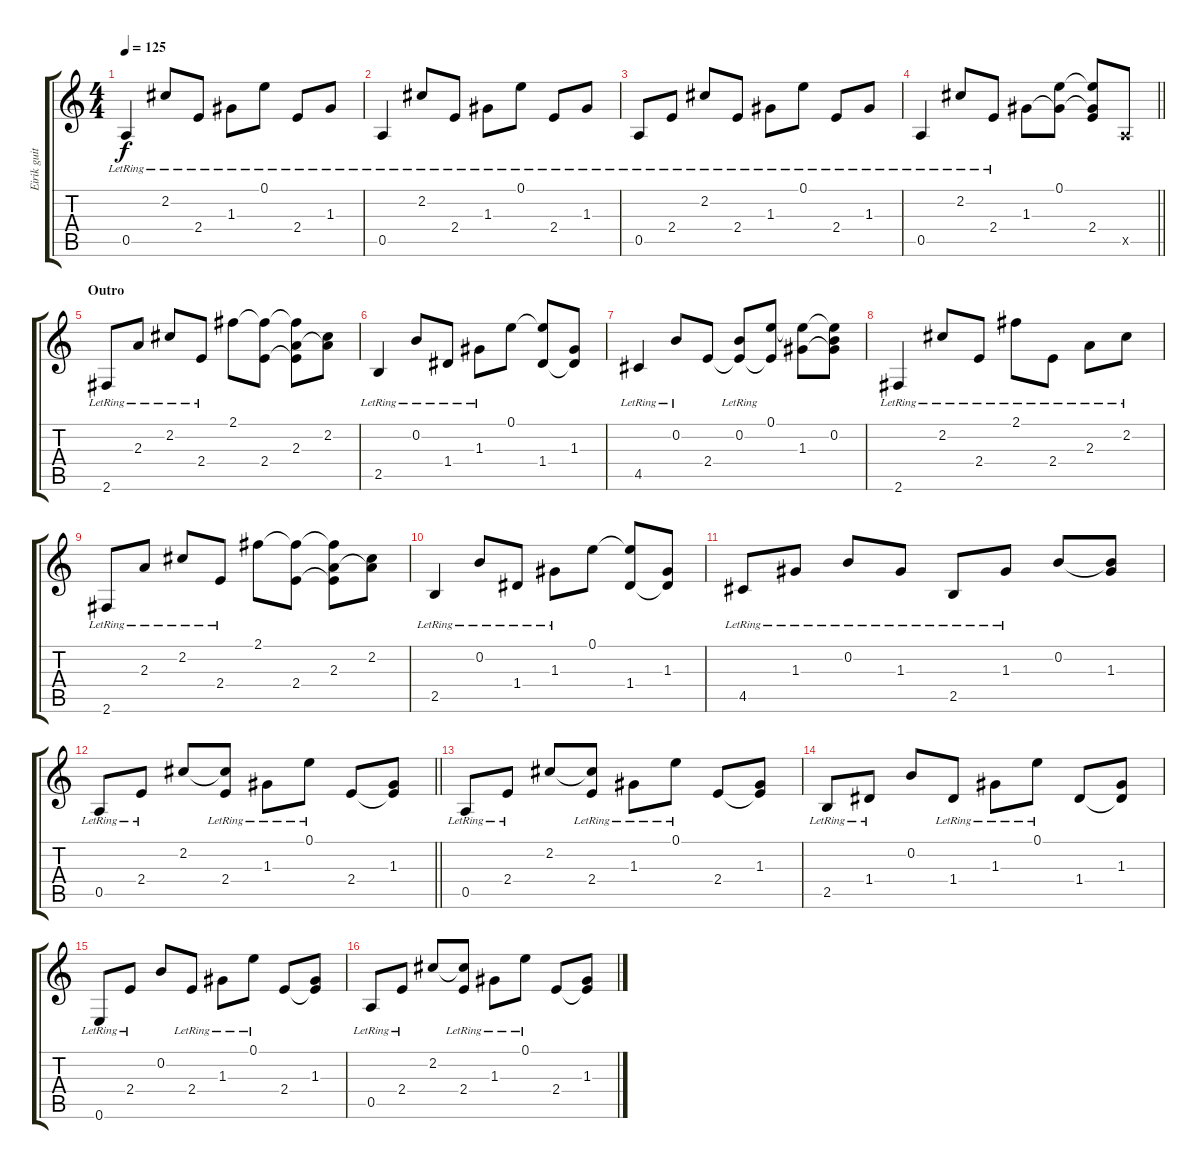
\track ("Eirik guitar" "Eirik guit") {instrument acousticguitarnylon}
\staff {score tabs}
\tuning (E4 B3 G3 D3 A2 E2) {hide}
\ts (4 4)
\tempo 125
\clef g2
\ks c
0.5{lr}.4{dy f} 2.2{lr}.8 2.4{lr}.8 1.3{lr}.8 0.1{lr}.8 2.4{lr}.8 1.3{lr}.8 |
0.5{lr}.4 2.2{lr}.8 2.4{lr}.8 1.3{lr}.8 0.1{lr}.8 2.4{lr}.8 1.3{lr}.8 |
0.5{lr}.8 2.4{lr}.8 2.2{lr}.8 2.4{lr}.8 1.3{lr}.8 0.1{lr}.8 2.4{lr}.8 1.3{lr}.8 |
\barLineRight lightlight
0.5{lr}.4 2.2{lr}.8 2.4{lr}.8 1.3.8 (0.1 1.3{t}).8 (0.1{t} 1.3{t} 2.4).8 0.5{x}.8 |
\section ("" "Outro")
2.6{lr}.8 2.3{lr}.8 2.2{lr}.8 2.4{lr}.8 2.1.8 (2.1{t} 2.4).8 (2.1{t} 2.3 2.4{t}).8 (2.2 2.3{t}).8 |
2.5{lr}.4 0.2{lr}.8 1.4{lr}.8 1.3{lr}.8 0.1.8 (0.1{t} 1.4).8 (1.3 1.4{t}).8 |
4.5{lr}.4 0.2{lr}.8 2.4.8 (0.2{lr} 2.4{t}).8 (0.1 2.4{t}).8 (0.1{t} 1.3).8 (0.1{t} 0.2 1.3{t}).8 |
2.6{lr}.4 2.2{lr}.8 2.4{lr}.8 2.1{lr}.8 2.4{lr}.8 2.3{lr}.8 2.2{lr}.8 |
2.6{lr}.8 2.3{lr}.8 2.2{lr}.8 2.4{lr}.8 2.1.8 (2.1{t} 2.4).8 (2.1{t} 2.3 2.4{t}).8 (2.2 2.3{t}).8 |
2.5{lr}.4 0.2{lr}.8 1.4{lr}.8 1.3{lr}.8 0.1.8 (0.1{t} 1.4).8 (1.3 1.4{t}).8 |
4.5{lr}.8 1.3{lr}.8 0.2{lr}.8 1.3{lr}.8 2.5{lr}.8 1.3{lr}.8 0.2.8 (0.2{t} 1.3).8 |
\barLineRight lightlight
0.5{lr}.8 2.4{lr}.8 2.2.8 (2.2{t} 2.4{lr}).8 1.3{lr}.8 0.1{lr}.8 2.4.8 (1.3 2.4{t}).8 |
0.5{lr}.8 2.4{lr}.8 2.2.8 (2.2{t} 2.4{lr}).8 1.3{lr}.8 0.1{lr}.8 2.4.8 (1.3 2.4{t}).8 |
2.5{lr}.8 1.4{lr}.8 0.2.8 1.4{lr}.8 1.3{lr}.8 0.1{lr}.8 1.4.8 (1.3 1.4{t}).8 |
0.6{lr}.8 2.4{lr}.8 0.2.8 2.4{lr}.8 1.3{lr}.8 0.1{lr}.8 2.4.8 (1.3 2.4{t}).8 |
0.5{lr}.8 2.4{lr}.8 2.2.8 (2.2{t} 2.4{lr}).8 1.3{lr}.8 0.1{lr}.8 2.4.8 (1.3 2.4{t}).8
